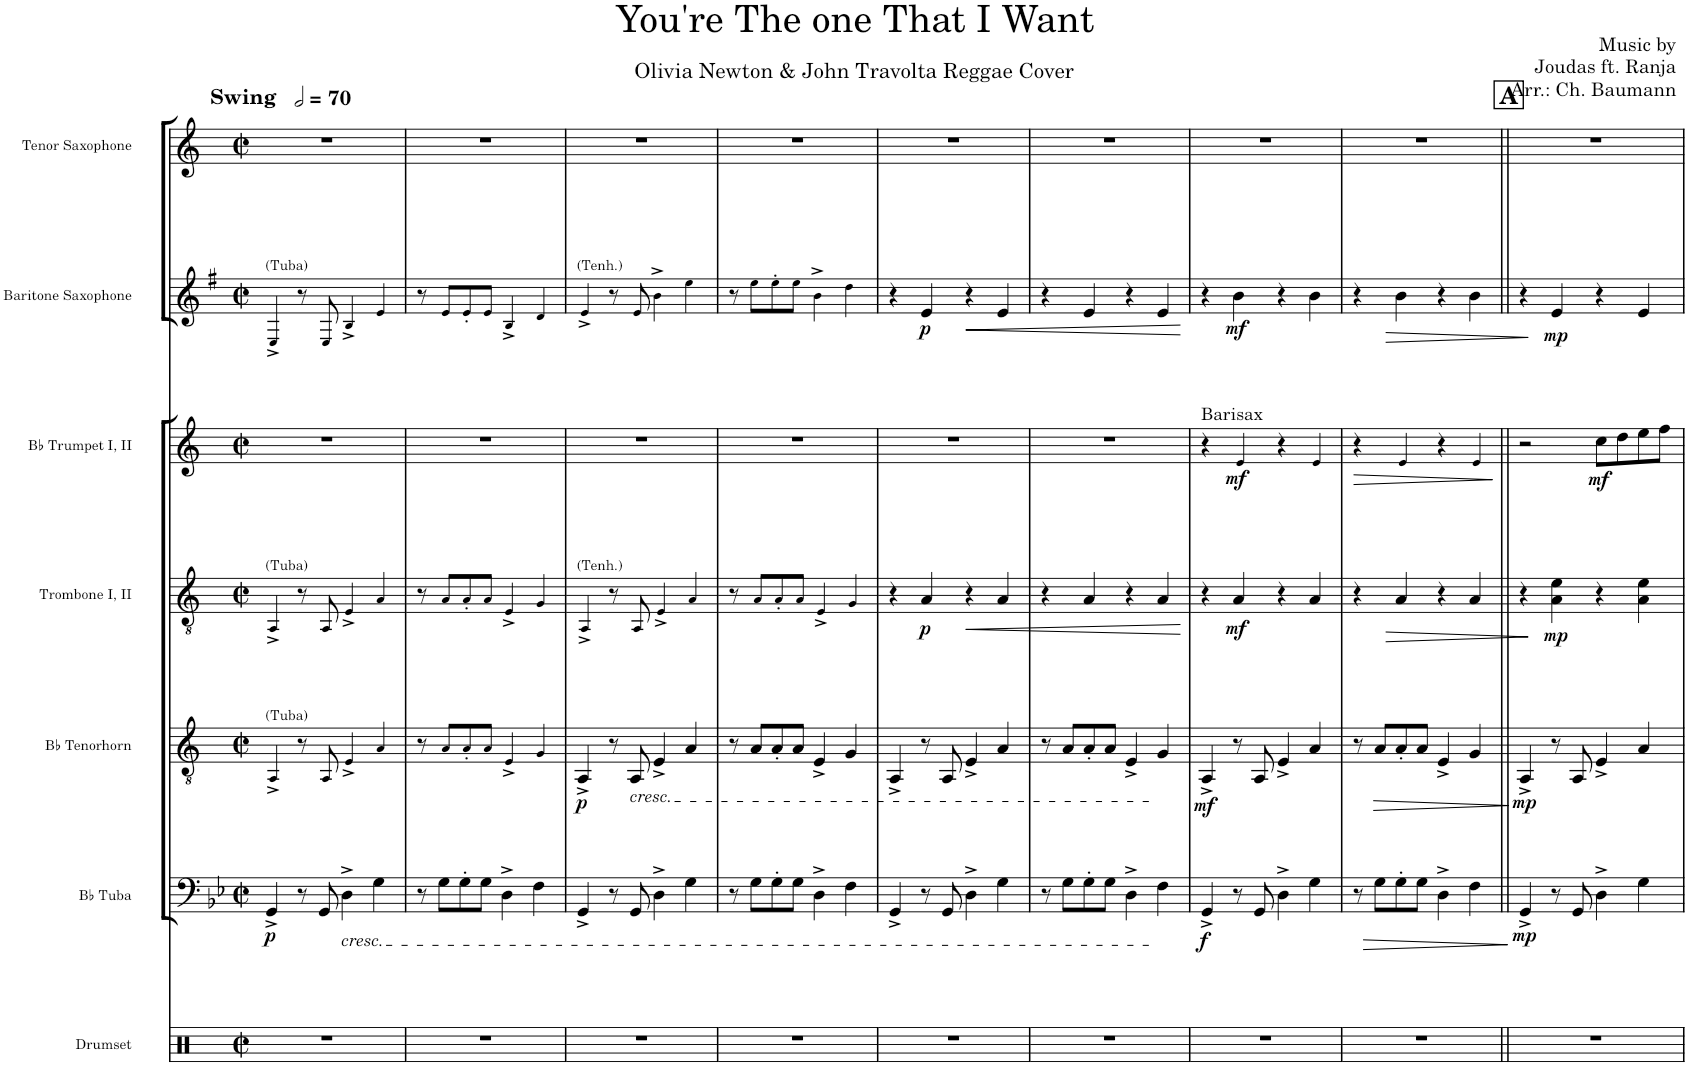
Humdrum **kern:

**kern	**kern	**dynam	**kern	**dynam	**kern	**dynam	**kern	**dynam	**kern	**dynam	**kern
*part7	*part6	*part6	*part5	*part5	*part4	*part4	*part3	*part3	*part2	*part2	*part1
*staff7	*staff6	*staff6	*staff5	*staff5	*staff4	*staff4	*staff3	*staff3	*staff2	*staff2	*staff1
*I"Drumset	*I"Bb Tuba	*	*I"Bb Tenorhorn	*	*I"Trombone I, II	*	*I"Bb Trumpet I, II	*	*I"Baritone Saxophone	*	*I"Tenor Saxophone
*I'D. Set	*I'Bb Tba.	*	*I'Bb Tenh.	*	*I'Tbn. I, II	*	*I'Bb Tpt. I, II	*	*I'Bar. Sax.	*	*I'T. Sax.
*clefX	*clefF4	*	*clefGv2	*	*clefGv2	*	*clefG2	*	*clefG2	*	*clefG2
*	*	*	*Trd1c2	*	*Trd1c2	*	*Trd1c2	*	*Trd12c21	*	*Trd8c14
*k[]	*k[b-e-]	*	*k[]	*	*k[]	*	*k[]	*	*k[f#]	*	*k[]
*M2/2	*M2/2	*	*M2/2	*	*M2/2	*	*M2/2	*	*M2/2	*	*M2/2
*met(c|)	*met(c|)	*	*met(c|)	*	*met(c|)	*	*met(c|)	*	*met(c|)	*	*met(c|)
*MM140	*MM140	*	*MM140	*	*MM140	*	*MM140	*	*MM140	*	*MM140
=1	=1	=1	=1	=1	=1	=1	=1	=1	=1	=1	=1
!	!	!	!	!	!	!	!	!	!	!	!LO:TX:a:B:t=Swing
!	!	!	!	!	!	!	!	!	!LO:TX:a:t=(Tuba)	!	!
!	!	!	!	!	!LO:TX:a:t=(Tuba)	!	!	!	!	!	!
!	!	!	!LO:TX:a:t=(Tuba)	!	!	!	!	!	!	!	!
!	!	!LO:DY:b	!	!	!	!	!	!	!	!	!
1r	4GG^/	p	4AA^/	.	4AA^/	.	1r	.	4E^/	.	1r
.	8r	.	8r	.	8r	.	.	.	8r	.	.
.	8GG/	.	8AA/	.	8AA/	.	.	.	8E/	.	.
!	!LO:TX:b:i:t=cresc.	!	!	!	!	!	!	!	!	!	!
.	4D^\	.	4E^/	.	4E^/	.	.	.	4B^/	.	.
.	4G\	.	4A/	.	4A/	.	.	.	4e/	.	.
=2	=2	=2	=2	=2	=2	=2	=2	=2	=2	=2	=2
1r	8r	.	8r	.	8r	.	1r	.	8r	.	1r
.	8G\L	.	8A/L	.	8A/L	.	.	.	8e/L	.	.
.	8G'\	.	8A'/	.	8A'/	.	.	.	8e'/	.	.
.	8G\J	.	8A/J	.	8A/J	.	.	.	8e/J	.	.
.	4D^\	.	4E^/	.	4E^/	.	.	.	4B^/	.	.
.	4F\	.	4G/	.	4G/	.	.	.	4d/	.	.
=3	=3	=3	=3	=3	=3	=3	=3	=3	=3	=3	=3
!	!	!	!	!	!	!	!	!	!LO:TX:a:t=(Tenh.)	!	!
!	!	!	!	!	!LO:TX:a:t=(Tenh.)	!	!	!	!	!	!
!	!	!	!	!LO:DY:b	!	!	!	!	!	!	!
1r	4GG^/	.	4AA^/	p	4AA^/	.	1r	.	4e^/	.	1r
.	8r	.	8r	.	8r	.	.	.	8r	.	.
!	!	!	!LO:TX:b:i:t=cresc.	!	!	!	!	!	!	!	!
.	8GG/	.	8AA/	.	8AA/	.	.	.	8e/	.	.
.	4D^\	.	4E^/	.	4E^/	.	.	.	4b^\	.	.
.	4G\	.	4A/	.	4A/	.	.	.	4ee\	.	.
=4	=4	=4	=4	=4	=4	=4	=4	=4	=4	=4	=4
1r	8r	.	8r	.	8r	.	1r	.	8r	.	1r
.	8G\L	.	8A/L	.	8A/L	.	.	.	8ee\L	.	.
.	8G'\	.	8A'/	.	8A'/	.	.	.	8ee'\	.	.
.	8G\J	.	8A/J	.	8A/J	.	.	.	8ee\J	.	.
.	4D^\	.	4E^/	.	4E^/	.	.	.	4b^\	.	.
.	4F\	.	4G/	.	4G/	.	.	.	4dd\	.	.
=5	=5	=5	=5	=5	=5	=5	=5	=5	=5	=5	=5
1r	4GG^/	.	4AA^/	.	4r	.	1r	.	4r	.	1r
!	!	!	!	!	!	!LO:DY:b	!	!	!	!LO:DY:b	!
.	8r	.	8r	.	4A/	p	.	.	4e/	p	.
.	8GG/	.	8AA/	.	.	.	.	.	.	.	.
!	!	!	!	!	!	!LO:HP:b	!	!	!	!LO:HP:b	!
.	4D^\	.	4E^/	.	4r	<	.	.	4r	<	.
.	4G\	.	4A/	.	4A/	.	.	.	4e/	.	.
=6	=6	=6	=6	=6	=6	=6	=6	=6	=6	=6	=6
1r	8r	.	8r	.	4r	.	1r	.	4r	.	1r
.	8G\L	.	8A/L	.	.	.	.	.	.	.	.
.	8G'\	.	8A'/	.	4A/	.	.	.	4e/	.	.
.	8G\J	.	8A/J	.	.	.	.	.	.	.	.
.	4D^\	.	4E^/	.	4r	.	.	.	4r	.	.
.	4F\	.	4G/	.	4A/	.	.	.	4e/	.	.
.	.	.	.	.	.	[	.	.	.	[	.
=7	=7	=7	=7	=7	=7	=7	=7	=7	=7	=7	=7
!	!	!	!	!	!	!	!LO:TX:a:t=Barisax	!	!	!	!
!	!	!LO:DY:b	!	!LO:DY:b	!	!	!	!	!	!	!
1r	4GG^/	f	4AA^/	mf	4r	.	4r	.	4r	.	1r
!	!	!	!	!	!	!LO:DY:b	!	!LO:DY:b	!	!LO:DY:b	!
.	8r	.	8r	.	4A/	mf	4e!/	mf	4b\	mf	.
.	8GG/	.	8AA/	.	.	.	.	.	.	.	.
.	4D^\	.	4E^/	.	4r	.	4r	.	4r	.	.
.	4G\	.	4A/	.	4A/	.	4e!/	.	4b\	.	.
=8	=8	=8	=8	=8	=8	=8	=8	=8	=8	=8	=8
!	!	!LO:HP:b	!	!LO:HP:b	!	!	!	!LO:HP:b	!	!	!
1r	8r	>	8r	>	4r	.	4r	>	4r	.	1r
.	8G\L	.	8A/L	.	.	.	.	.	.	.	.
!	!	!	!	!	!	!LO:HP:b	!	!	!	!LO:HP:b	!
.	8G'\	.	8A'/	.	4A/	>	4e!/	.	4b\	>	.
.	8G\J	.	8A/J	.	.	.	.	.	.	.	.
.	4D^\	.	4E^/	.	4r	.	4r	.	4r	.	.
.	4F\	.	4G/	.	4A/	.	4e!/	.	4b\	.	.
.	.	.	.	.	.	.	.	]	.	.	.
!!LO:REH:place=s1:a:B:cj:fs=14:t=A
=9||	=9||	=9||	=9||	=9||	=9||	=9||	=9||	=9||	=9||	=9||	=9||
!	!	!LO:DY:b	!	!LO:DY:b	!	!	!	!	!	!	!
1r	4GG^/	mp	4AA^/	mp	4r	.	2r	.	4r	.	1r
!	!	!	!	!	!	!LO:DY:n=1:b	!	!	!	!LO:DY:n=1:b	!
.	8r	]	8r	]	4A\ 4e\	] mp	.	.	4e/	] mp	.
.	8GG/	.	8AA/	.	.	.	.	.	.	.	.
!	!	!	!	!	!	!	!	!LO:DY:b	!	!	!
.	4D^\	.	4E^/	.	4r	.	8cc\L	mf	4r	.	.
.	.	.	.	.	.	.	8dd\	.	.	.	.
.	4G\	.	4A/	.	4A\ 4e\	.	8ee\	.	4e/	.	.
.	.	.	.	.	.	.	8ff\J	.	.	.	.
=	=	=	=	=	=	=	=	=	=	=	=
*-	*-	*-	*-	*-	*-	*-	*-	*-	*-	*-	*-
